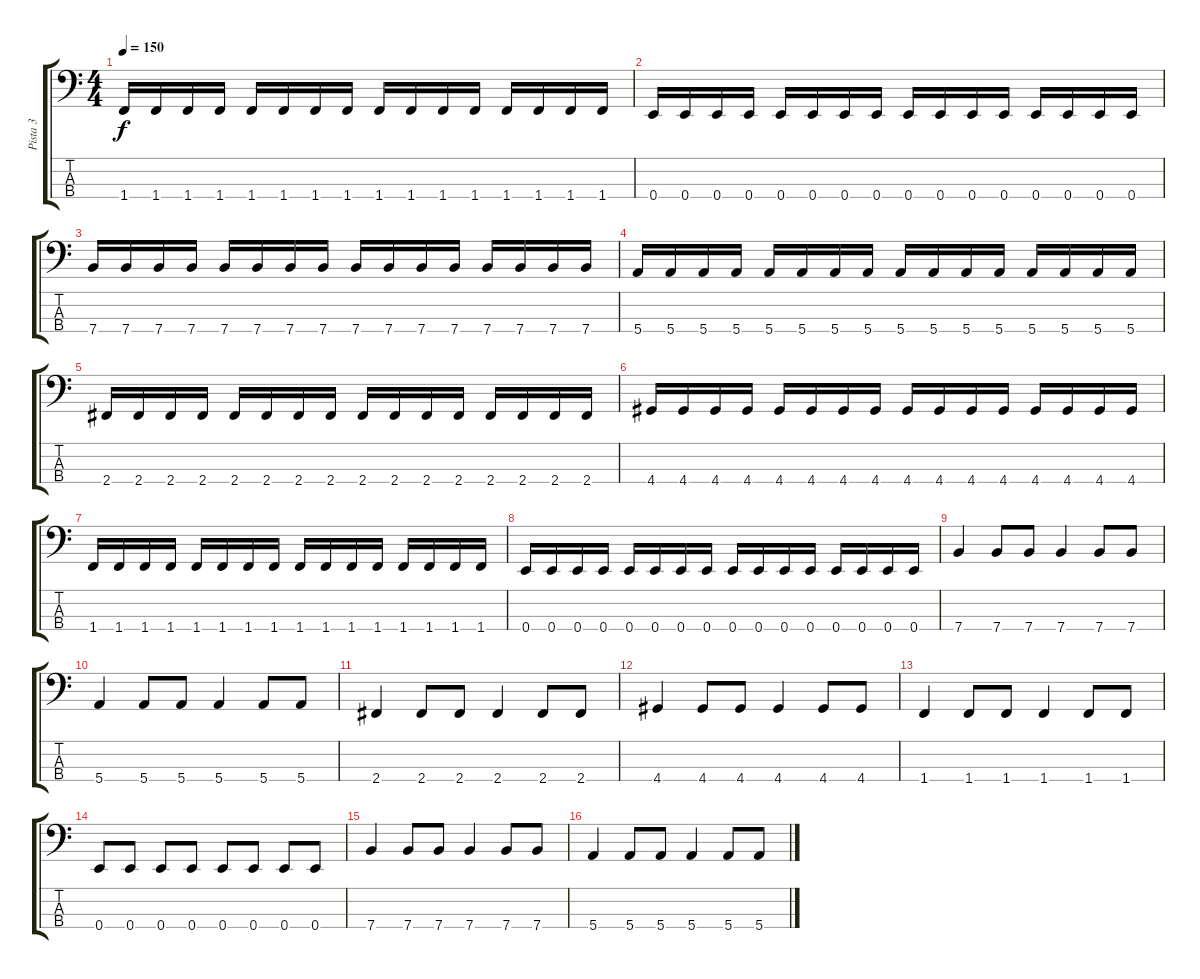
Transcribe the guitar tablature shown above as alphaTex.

\track ("Pista 3" "Pista 3") {instrument electricbassfinger}
\staff {score tabs}
\tuning (G2 D2 A1 E1) {hide}
\ts (4 4)
\tempo 150
\clef f4
\ks c
1.4.16{dy f} 1.4.16 1.4.16 1.4.16 1.4.16 1.4.16 1.4.16 1.4.16 1.4.16 1.4.16 1.4.16 1.4.16 1.4.16 1.4.16 1.4.16 1.4.16 |
0.4.16 0.4.16 0.4.16 0.4.16 0.4.16 0.4.16 0.4.16 0.4.16 0.4.16 0.4.16 0.4.16 0.4.16 0.4.16 0.4.16 0.4.16 0.4.16 |
7.4.16 7.4.16 7.4.16 7.4.16 7.4.16 7.4.16 7.4.16 7.4.16 7.4.16 7.4.16 7.4.16 7.4.16 7.4.16 7.4.16 7.4.16 7.4.16 |
5.4.16 5.4.16 5.4.16 5.4.16 5.4.16 5.4.16 5.4.16 5.4.16 5.4.16 5.4.16 5.4.16 5.4.16 5.4.16 5.4.16 5.4.16 5.4.16 |
2.4.16 2.4.16 2.4.16 2.4.16 2.4.16 2.4.16 2.4.16 2.4.16 2.4.16 2.4.16 2.4.16 2.4.16 2.4.16 2.4.16 2.4.16 2.4.16 |
4.4.16 4.4.16 4.4.16 4.4.16 4.4.16 4.4.16 4.4.16 4.4.16 4.4.16 4.4.16 4.4.16 4.4.16 4.4.16 4.4.16 4.4.16 4.4.16 |
1.4.16 1.4.16 1.4.16 1.4.16 1.4.16 1.4.16 1.4.16 1.4.16 1.4.16 1.4.16 1.4.16 1.4.16 1.4.16 1.4.16 1.4.16 1.4.16 |
0.4.16 0.4.16 0.4.16 0.4.16 0.4.16 0.4.16 0.4.16 0.4.16 0.4.16 0.4.16 0.4.16 0.4.16 0.4.16 0.4.16 0.4.16 0.4.16 |
7.4.4 7.4.8 7.4.8 7.4.4 7.4.8 7.4.8 |
5.4.4 5.4.8 5.4.8 5.4.4 5.4.8 5.4.8 |
2.4.4 2.4.8 2.4.8 2.4.4 2.4.8 2.4.8 |
4.4.4 4.4.8 4.4.8 4.4.4 4.4.8 4.4.8 |
1.4.4 1.4.8 1.4.8 1.4.4 1.4.8 1.4.8 |
0.4.8 0.4.8 0.4.8 0.4.8 0.4.8 0.4.8 0.4.8 0.4.8 |
7.4.4 7.4.8 7.4.8 7.4.4 7.4.8 7.4.8 |
5.4.4 5.4.8 5.4.8 5.4.4 5.4.8 5.4.8
